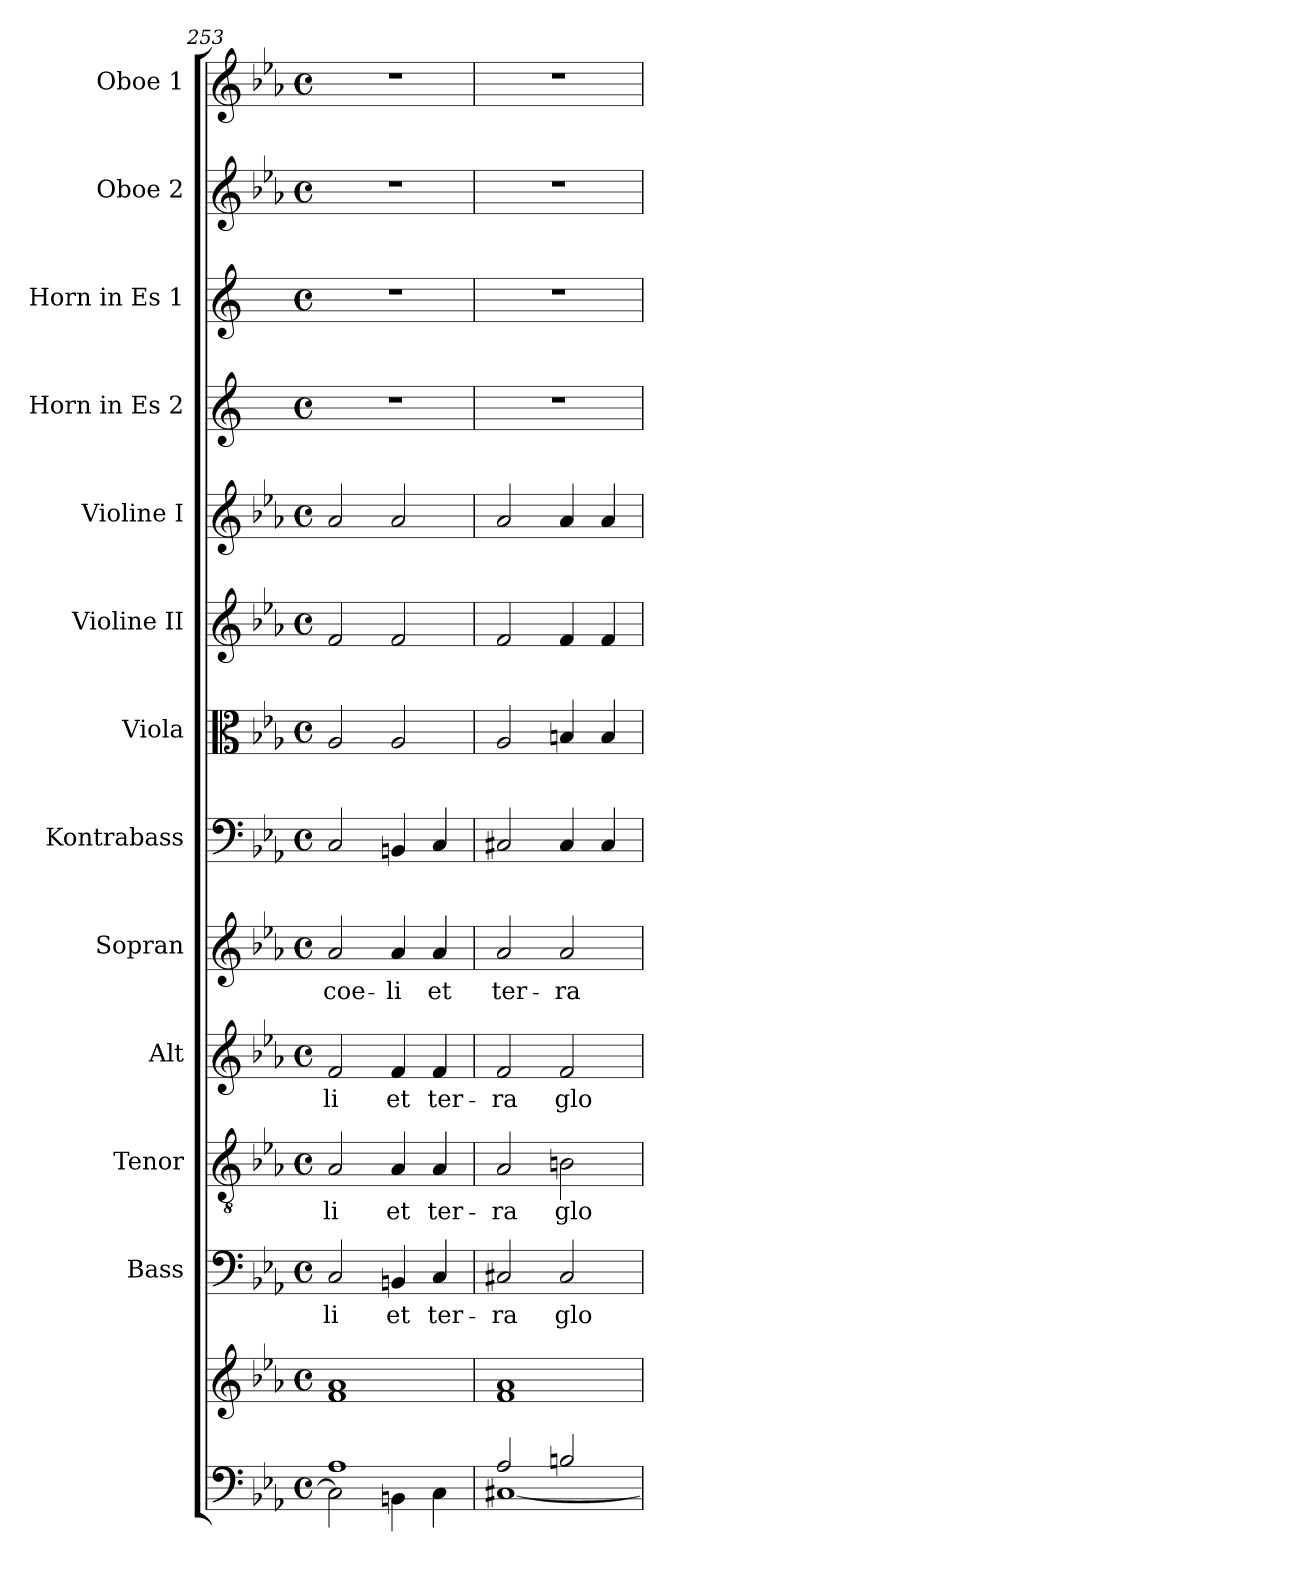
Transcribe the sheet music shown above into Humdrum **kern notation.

**kern	**kern	**kern	**text	**kern	**text	**kern	**text	**kern	**text	**kern	**kern	**kern	**kern	**kern	**kern	**kern	**kern
*part13	*part13	*part12	*part12	*part11	*part11	*part10	*part10	*part9	*part9	*part8	*part7	*part6	*part5	*part4	*part3	*part2	*part1
*staff14	*staff13	*staff12	*staff12	*staff11	*staff11	*staff10	*staff10	*staff9	*staff9	*staff8	*staff7	*staff6	*staff5	*staff4	*staff3	*staff2	*staff1
*	*	*I"Bass	*	*I"Tenor	*	*I"Alt	*	*I"Sopran	*	*I"Kontrabass	*I"Viola	*I"Violine II	*I"Violine I	*I"Horn in Es 2	*I"Horn in Es 1	*I"Oboe 2	*I"Oboe 1
*	*	*I'B.	*	*I'T.	*	*I'A.	*	*I'S.	*	*I'Kb.	*I'Vla.	*I'Vl. II	*I'Vl. I	*I'Hr. 2	*I'Hr. 1	*I'Ob. 2	*I'Ob. 1
*clefF4	*clefG2	*clefF4	*	*clefGv2	*	*clefG2	*	*clefG2	*	*clefF4	*clefC3	*clefG2	*clefG2	*clefG2	*clefG2	*clefG2	*clefG2
*	*	*	*	*	*	*	*	*	*	*ITrd7c12	*	*	*	*ITrd5c9	*ITrd5c9	*	*
*k[b-e-a-]	*k[b-e-a-]	*k[b-e-a-]	*	*k[b-e-a-]	*	*k[b-e-a-]	*	*k[b-e-a-]	*	*k[b-e-a-]	*k[b-e-a-]	*k[b-e-a-]	*k[b-e-a-]	*k[b-e-a-]	*k[b-e-a-]	*k[b-e-a-]	*k[b-e-a-]
*E-:	*E-:	*E-:	*	*E-:	*	*E-:	*	*E-:	*	*E-:	*E-:	*E-:	*E-:	*E-:	*E-:	*E-:	*E-:
*M4/4	*M4/4	*M4/4	*	*M4/4	*	*M4/4	*	*M4/4	*	*M4/4	*M4/4	*M4/4	*M4/4	*M4/4	*M4/4	*M4/4	*M4/4
*met(c)	*met(c)	*met(c)	*	*met(c)	*	*met(c)	*	*met(c)	*	*met(c)	*met(c)	*met(c)	*met(c)	*met(c)	*met(c)	*met(c)	*met(c)
=253	=253	=253	=253	=253	=253	=253	=253	=253	=253	=253	=253	=253	=253	=253	=253	=253	=253
*^	*^	*	*	*	*	*	*	*	*	*	*	*	*	*	*	*	*
!	!	!	!	!	!LO:LY:b	!	!LO:LY:b	!	!LO:LY:b	!	!LO:LY:b	!	!	!	!	!	!	!	!
1A-	2C\]	1a-	1f	2C/	-li	2A-/	-li	2f/	-li	2a-/	coe-	2CC/	2A-/	2f/	2a-/	1r	1r	1r	1r
!	!	!	!	!	!LO:LY:b	!	!LO:LY:b	!	!LO:LY:b	!	!LO:LY:b	!	!	!	!	!	!	!	!
.	4BBn\	.	.	4BBn/	et	4A-/	et	4f/	et	4a-/	-li	4BBBn/	2A-/	2f/	2a-/	.	.	.	.
!	!	!	!	!	!LO:LY:b	!	!LO:LY:b	!	!LO:LY:b	!	!LO:LY:b	!	!	!	!	!	!	!	!
.	4C\	.	.	4C/	ter-	4A-/	ter-	4f/	ter-	4a-/	et	4CC/	.	.	.	.	.	.	.
=254	=254	=254	=254	=254	=254	=254	=254	=254	=254	=254	=254	=254	=254	=254	=254	=254	=254	=254	=254
!	!	!	!	!	!LO:LY:b	!	!LO:LY:b	!	!LO:LY:b	!	!LO:LY:b	!	!	!	!	!	!	!	!
2A-/	[<1C#X	1a-	1f	2C#X/	-ra	2A-/	-ra	2f/	-ra	2a-/	ter-	2CC#X/	2A-/	2f/	2a-/	1r	1r	1r	1r
!	!	!	!	!	!LO:LY:b	!	!LO:LY:b	!	!LO:LY:b	!	!LO:LY:b	!	!	!	!	!	!	!	!
2Bn/	.	.	.	2C#/	glo-	2Bn\	glo-	2f/	glo-	2a-/	-ra	4CC#/	4Bn/	4f/	4a-/	.	.	.	.
.	.	.	.	.	.	.	.	.	.	.	.	4CC#/	4B/	4f/	4a-/	.	.	.	.
*v	*v	*	*	*	*	*	*	*	*	*	*	*	*	*	*	*	*	*	*
*	*v	*v	*	*	*	*	*	*	*	*	*	*	*	*	*	*	*	*
=	=	=	=	=	=	=	=	=	=	=	=	=	=	=	=	=	=
*-	*-	*-	*-	*-	*-	*-	*-	*-	*-	*-	*-	*-	*-	*-	*-	*-	*-
